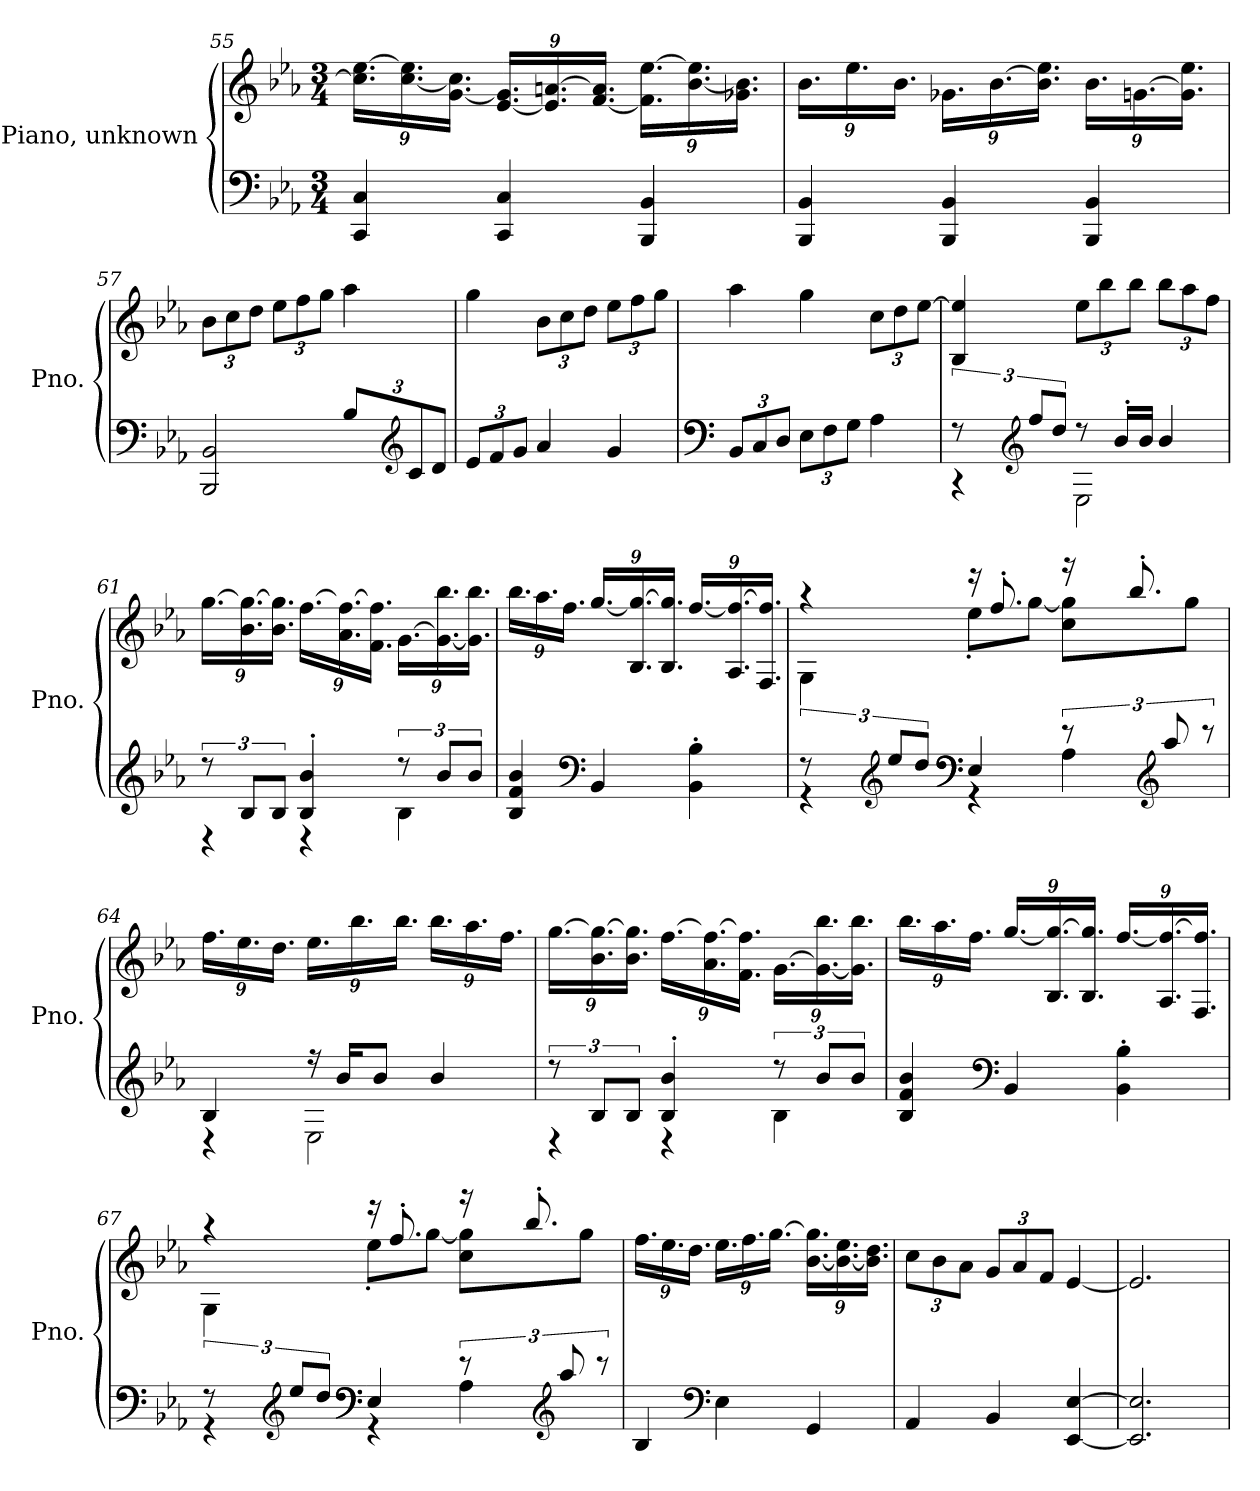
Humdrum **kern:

**kern	**kern
*part1	*part1
*staff2	*staff1
*I"Piano, unknown	*
*I'Pno.	*
*clefF4	*clefG2
*k[b-e-a-]	*k[b-e-a-]
*M3/4	*M3/4
*	*Xbrackettup
=55	=55
4CC/ 4C/	18.cc\] [18.ee-\LL
.	[18.cc\ 18.ee-\]
.	[18.g\ 18.cc\]JJ
4CC/ 4C/	[18.e-/ 18.g/]LL
.	18.e-/] [18.an/
.	[18.f/ 18.a/]JJ
4BBB-/ 4BB-/	18.f\] [18.ee-\LL
.	[18.b-\ 18.ee-\]
.	18.g-X\ 18.b-\]JJ
!!LO:LB:g=z
=56	=56
4BBB-/ 4BB-/	18.b-\LL
.	18.ee-\
.	18.b-\JJ
4BBB-/ 4BB-/	18.g-X\LL
.	[18.b-\
.	18.b-\] 18.ee-\JJ
4BBB-/ 4BB-/	18.b-\LL
.	[18.gn\
.	18.g\] 18.ee-\JJ
=57	=57
2BBB-/ 2BB-/	12b-\L
.	12cc\
.	12dd\J
.	12ee-\L
.	12ff\
.	12gg\J
*Xbrackettup	*
12B-/L	4aa-\
*clefG2	*
12c/	.
12d/J	.
=58	=58
12e-/L	4gg\
12f/	.
12g/J	.
4a-/	12b-\L
.	12cc\
.	12dd\J
4g/	12ee-\L
.	12ff\
.	12gg\J
!!LO:LB:g=z
=59	=59
*clefF4	*
12BB-/L	4aa-\
12C/	.
12D/J	.
12E-\L	4gg\
12F\	.
12G\J	.
4A-\	12cc\L
.	12dd\
.	[12ee-\J
=60	=60
*brackettup	*
*^	*
12r	4r	4B-/ 4ee-/]
*clefG2	*	*
12ff/L	.	.
12dd/J	.	.
8r	2E-\	12ee-\L
.	.	12bb-\
16b-'/LL	.	.
.	.	12bb-\J
16b-/JJ	.	.
4b-/	.	12bb-\L
.	.	12aa-\
.	.	12ff\J
=61	=61	=61
12r	4r	[18.gg\LL
12B-/L	.	18.b-\ 18.gg\_
12B-/J	.	18.b-\ 18.gg\]JJ
4B-/' 4b-/'	4r	[18.ff\LL
.	.	18.a-\ 18.ff\_
.	.	18.f\ 18.ff\]JJ
12r	4B-\	[18.g\LL
12b-/L	.	18.g\_ 18.bb-\
12b-/J	.	18.g\] 18.bb-\JJ
*v	*v	*
!!LO:LB:g=z
=62	=62
4B-/ 4f/ 4b-/	18.bb-\LL
.	18.aa-\
.	18.ff\JJ
*clefF4	*
4BB-/	[18.gg/LL
.	18.B-/ 18.gg/_
.	18.B-/ 18.gg/]JJ
4BB-\' 4B-\'	[18.ff/LL
.	18.A-/ 18.ff/_
.	18.F/ 18.ff/]JJ
=63	=63
*^	*^
12r	4r	4r	4G\
*clefG2	*	*	*
12ee-/L	.	.	.
12dd/J	.	.	.
*clefF4	*	*	*
4E-/	4r	16r	8ee-'\L
.	.	8.ff'/	.
.	.	.	[8gg\J
12r	4A-\	16r	8cc\ 8gg\]L
.	.	8.bb-'/	.
*clefG2	*	*	*
12aa-/	.	.	.
.	.	.	8gg\J
12r	.	.	.
*	*	*v	*v
!!LO:LB:g=z
=64	=64	=64
4B-/	4r	18.ff\LL
.	.	18.ee-\
.	.	18.dd\JJ
16r	2E-\	18.ee-\LL
16b-/KL	.	.
.	.	18.bb-\
8b-/J	.	.
.	.	18.bb-\JJ
4b-/	.	18.bb-\LL
.	.	18.aa-\
.	.	18.ff\JJ
=65	=65	=65
12r	4r	[18.gg\LL
12B-/L	.	18.b-\ 18.gg\_
12B-/J	.	18.b-\ 18.gg\]JJ
4B-/' 4b-/'	4r	[18.ff\LL
.	.	18.a-\ 18.ff\_
.	.	18.f\ 18.ff\]JJ
12r	4B-\	[18.g\LL
12b-/L	.	18.g\_ 18.bb-\
12b-/J	.	18.g\] 18.bb-\JJ
*v	*v	*
!!LO:PB:g=z
=66	=66
4B-/ 4f/ 4b-/	18.bb-\LL
.	18.aa-\
.	18.ff\JJ
*clefF4	*
4BB-/	[18.gg/LL
.	18.B-/ 18.gg/_
.	18.B-/ 18.gg/]JJ
4BB-\' 4B-\'	[18.ff/LL
.	18.A-/ 18.ff/_
.	18.F/ 18.ff/]JJ
=67	=67
*^	*^
12r	4r	4r	4G\
*clefG2	*	*	*
12ee-/L	.	.	.
12dd/J	.	.	.
*clefF4	*	*	*
4E-/	4r	16r	8ee-'\L
.	.	8.ff'/	.
.	.	.	[8gg\J
12r	4A-\	16r	8cc\ 8gg\]L
.	.	8.bb-'/	.
*clefG2	*	*	*
12aa-/	.	.	.
.	.	.	8gg\J
12r	.	.	.
*v	*v	*	*
*	*v	*v
!!LO:LB:g=z
=68	=68
4B-/	18.ff\LL
.	18.ee-\
.	18.dd\JJ
*clefF4	*
4E-\	18.ee-\LL
.	18.ff\
.	[18.gg\JJ
4GG/	[18.b-\ 18.gg\]LL
.	18.b-\_ 18.ee-\
.	18.b-\] 18.dd\JJ
=69	=69
4AA-/	12cc\L
.	12b-\
.	12a-\J
4BB-/	12g/L
.	12a-/
.	12f/J
[4EE-/ [4E-/	[4e-/
=70	=70
2.EE-/] 2.E-/]	2.e-/]
=	=
*-	*-
